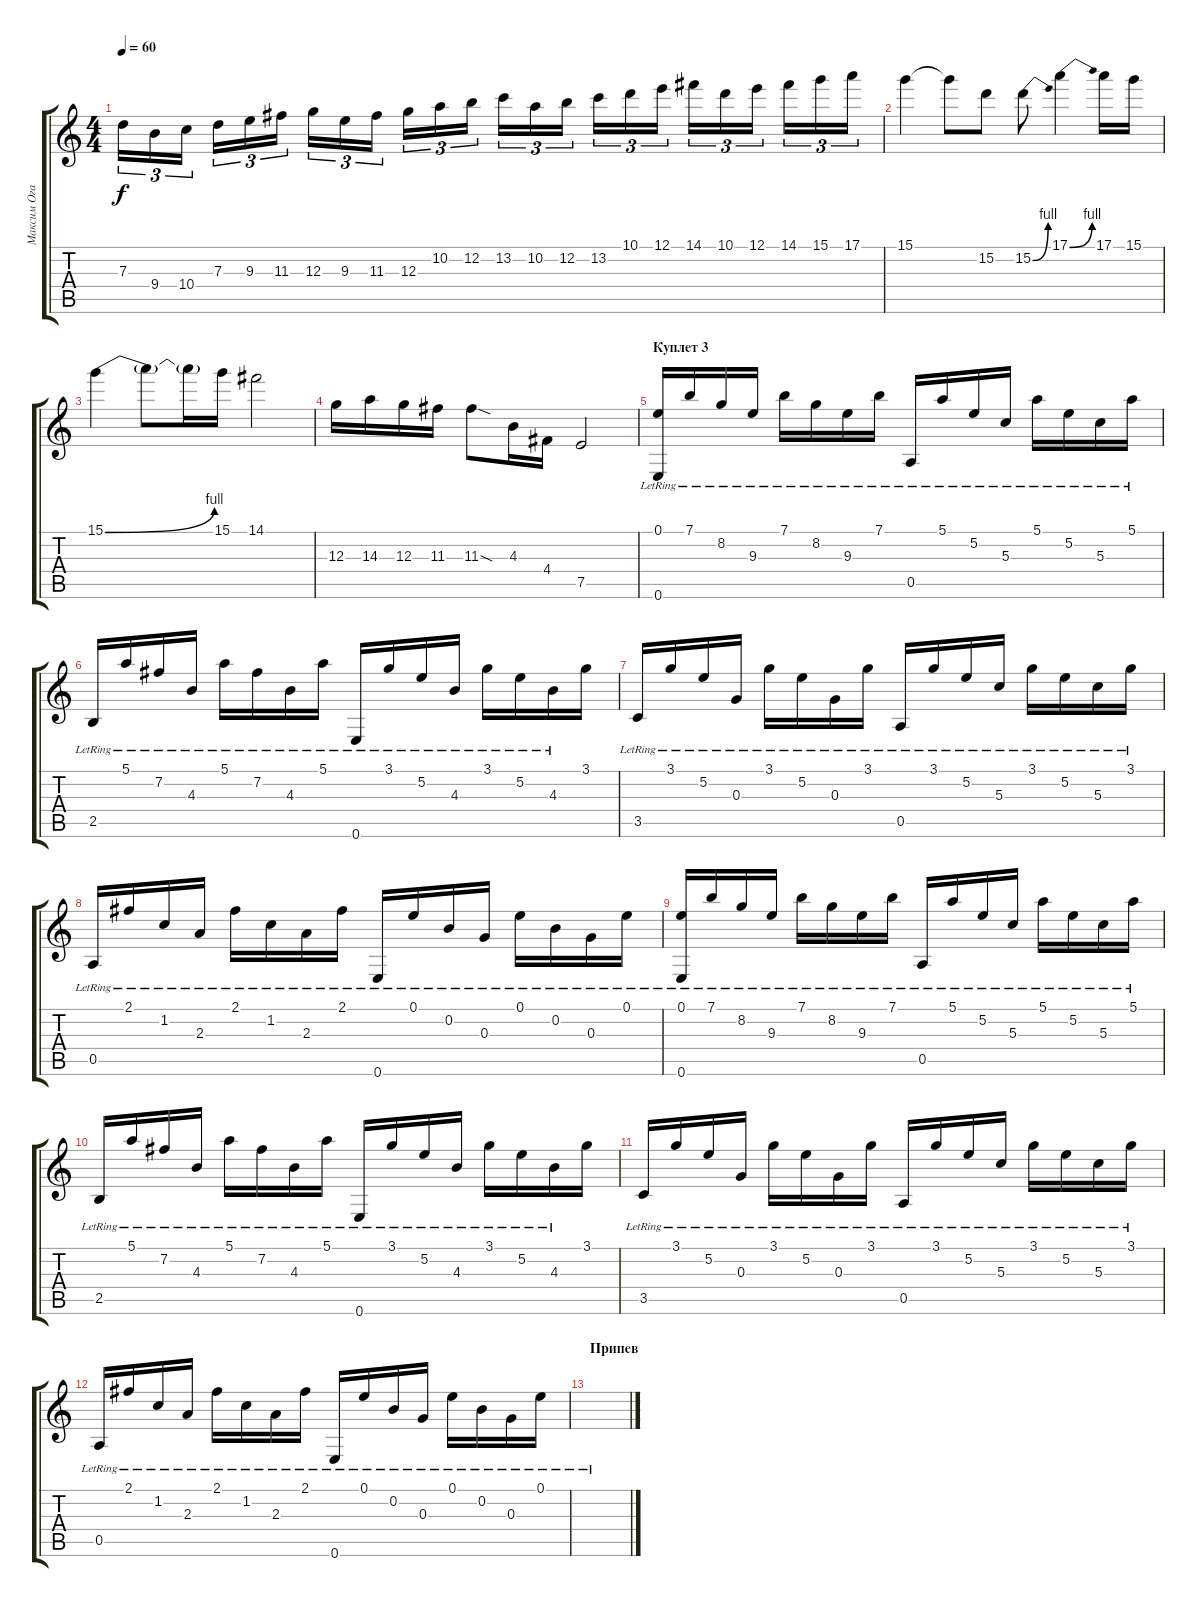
\track ("Максим Огарь" "Максим Ога") {instrument overdrivenguitar}
\staff {score tabs}
\tuning (E4 B3 G3 D3 A2 E2) {hide}
\ts (4 4)
\tempo 60
\clef g2
\ks c
7.3.16{tu (3 2) dy f} 9.4.16{tu (3 2)} 10.4.16{tu (3 2)} 7.3.16{tu (3 2)} 9.3.16{tu (3 2)} 11.3.16{tu (3 2)} 12.3.16{tu (3 2)} 9.3.16{tu (3 2)} 11.3.16{tu (3 2)} 12.3.16{tu (3 2)} 10.2.16{tu (3 2)} 12.2.16{tu (3 2)} 13.2.16{tu (3 2)} 10.2.16{tu (3 2)} 12.2.16{tu (3 2)} 13.2.16{tu (3 2)} 10.1.16{tu (3 2)} 12.1.16{tu (3 2)} 14.1.16{tu (3 2)} 10.1.16{tu (3 2)} 12.1.16{tu (3 2)} 14.1.16{tu (3 2)} 15.1.16{tu (3 2)} 17.1.16{tu (3 2)} |
15.1.4 15.1{t}.8 15.2.8 15.2{be (bend 0 0 60 4)}.8 17.1{be (bend 0 0 60 4)}.4 17.1.16 15.1.16 |
15.1{be (bend 0 0 60 4)}.4 15.1{t}.8 15.1{t}.16 15.1.16 14.1.2 |
12.3.16 14.3.16 12.3.16 11.3.16 11.3{sod}.8 4.3.16 4.4.16 7.5.2 |
\section ("" "Куплет 3")
(0.1 0.6{lr}).16{instrument electricguitarclean} 7.1{lr}.16 8.2{lr}.16 9.3{lr}.16 7.1{lr}.16 8.2{lr}.16 9.3{lr}.16 7.1{lr}.16 0.5{lr}.16 5.1{lr}.16 5.2{lr}.16 5.3{lr}.16 5.1{lr}.16 5.2{lr}.16 5.3{lr}.16 5.1{lr}.16 |
2.5{lr}.16 5.1{lr}.16 7.2{lr}.16 4.3{lr}.16 5.1{lr}.16 7.2{lr}.16 4.3{lr}.16 5.1{lr}.16 0.6{lr}.16 3.1{lr}.16 5.2{lr}.16 4.3{lr}.16 3.1{lr}.16 5.2{lr}.16 4.3{lr}.16 3.1.16 |
3.5{lr}.16 3.1{lr}.16 5.2{lr}.16 0.3{lr}.16 3.1{lr}.16 5.2{lr}.16 0.3{lr}.16 3.1{lr}.16 0.5{lr}.16 3.1{lr}.16 5.2{lr}.16 5.3{lr}.16 3.1{lr}.16 5.2{lr}.16 5.3{lr}.16 3.1{lr}.16 |
0.5{lr}.16 2.1{lr}.16 1.2{lr}.16 2.3{lr}.16 2.1{lr}.16 1.2{lr}.16 2.3{lr}.16 2.1{lr}.16 0.6{lr}.16 0.1{lr}.16 0.2{lr}.16 0.3{lr}.16 0.1{lr}.16 0.2{lr}.16 0.3{lr}.16 0.1{lr}.16 |
(0.1 0.6{lr}).16 7.1{lr}.16 8.2{lr}.16 9.3{lr}.16 7.1{lr}.16 8.2{lr}.16 9.3{lr}.16 7.1{lr}.16 0.5{lr}.16 5.1{lr}.16 5.2{lr}.16 5.3{lr}.16 5.1{lr}.16 5.2{lr}.16 5.3{lr}.16 5.1{lr}.16 |
2.5{lr}.16 5.1{lr}.16 7.2{lr}.16 4.3{lr}.16 5.1{lr}.16 7.2{lr}.16 4.3{lr}.16 5.1{lr}.16 0.6{lr}.16 3.1{lr}.16 5.2{lr}.16 4.3{lr}.16 3.1{lr}.16 5.2{lr}.16 4.3{lr}.16 3.1.16 |
3.5{lr}.16 3.1{lr}.16 5.2{lr}.16 0.3{lr}.16 3.1{lr}.16 5.2{lr}.16 0.3{lr}.16 3.1{lr}.16 0.5{lr}.16 3.1{lr}.16 5.2{lr}.16 5.3{lr}.16 3.1{lr}.16 5.2{lr}.16 5.3{lr}.16 3.1{lr}.16 |
0.5{lr}.16 2.1{lr}.16 1.2{lr}.16 2.3{lr}.16 2.1{lr}.16 1.2{lr}.16 2.3{lr}.16 2.1{lr}.16 0.6{lr}.16 0.1{lr}.16 0.2{lr}.16 0.3{lr}.16 0.1{lr}.16 0.2{lr}.16 0.3{lr}.16 0.1{lr}.16 |
\section ("" "Припев")
